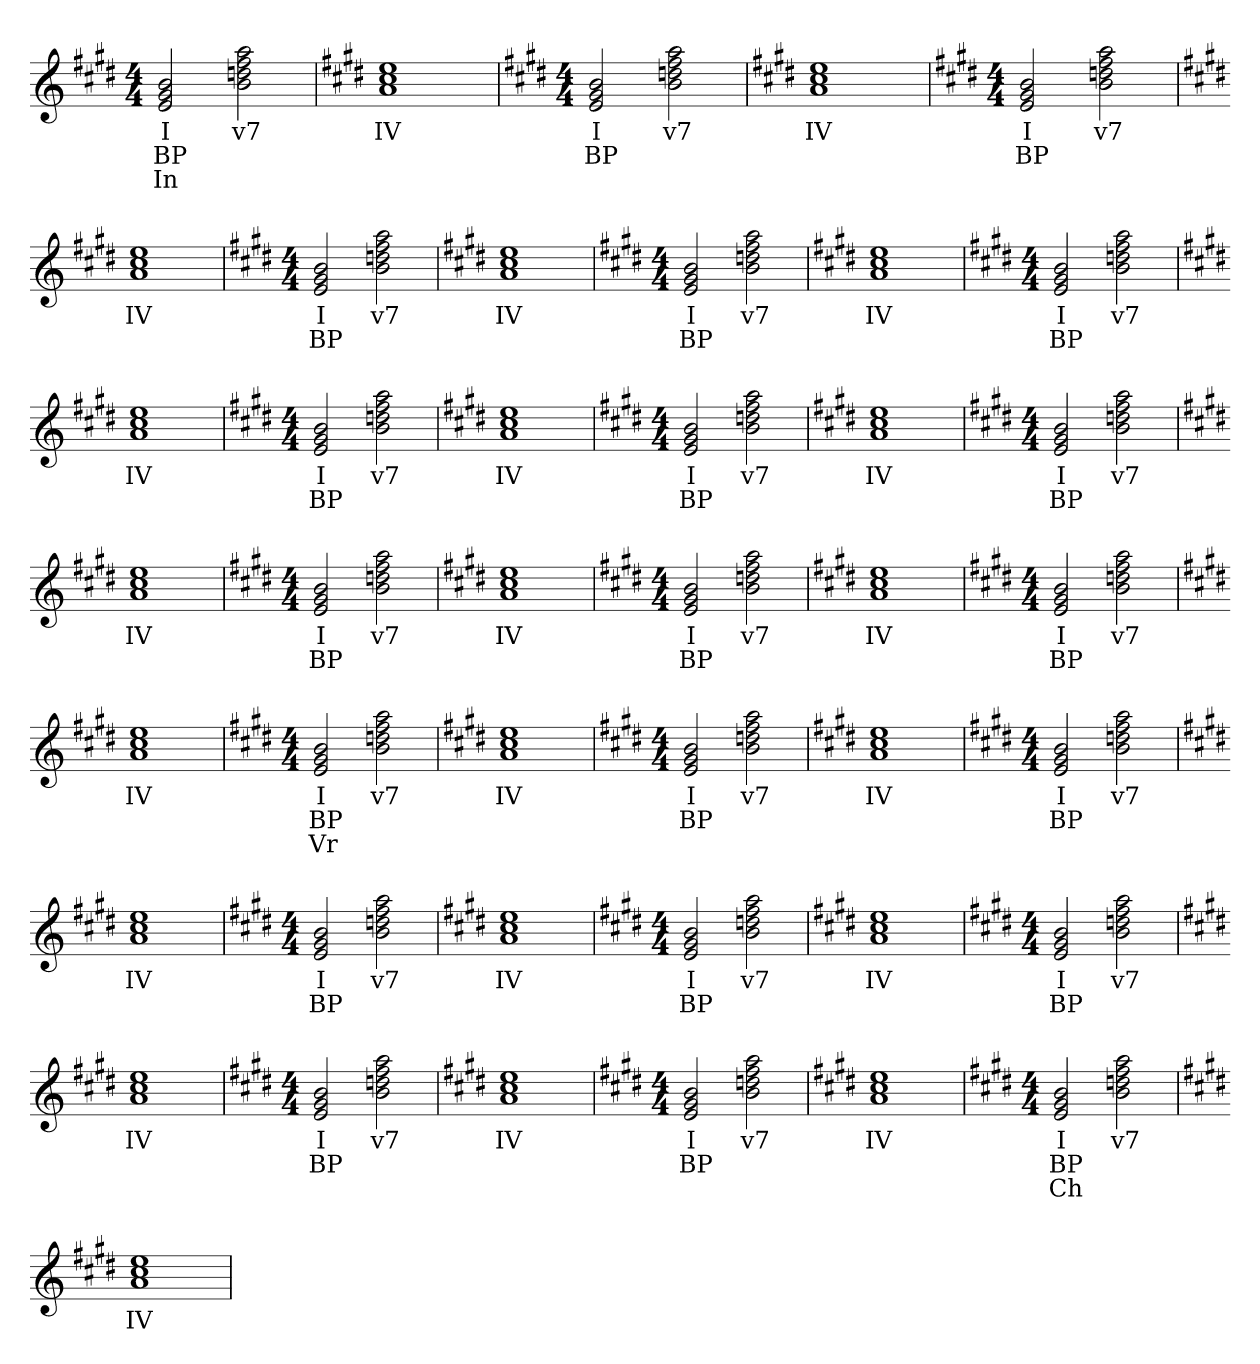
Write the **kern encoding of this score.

**kern	**text	**text	**text
*part1	*part1	*part1	*part1
*staff1	*staff1	*staff1	*staff1
*k[f#c#g#d#]	*	*	*
*E:	*	*	*
*M4/4	*	*	*
=	=	=	=
2e 2g# 2b	I	BP	In
2b 2ddn 2ff# 2aa	v7	.	.
=	=	=	=
*k[f#c#g#d#]	*	*	*
*E:	*	*	*
1a 1cc# 1ee	IV	.	.
=	=	=	=
*k[f#c#g#d#]	*	*	*
*E:	*	*	*
*M4/4	*	*	*
2e 2g# 2b	I	BP	.
2b 2ddn 2ff# 2aa	v7	.	.
=	=	=	=
*k[f#c#g#d#]	*	*	*
*E:	*	*	*
1a 1cc# 1ee	IV	.	.
=	=	=	=
*k[f#c#g#d#]	*	*	*
*E:	*	*	*
*M4/4	*	*	*
2e 2g# 2b	I	BP	.
2b 2ddn 2ff# 2aa	v7	.	.
=	=	=	=
*k[f#c#g#d#]	*	*	*
*E:	*	*	*
1a 1cc# 1ee	IV	.	.
=	=	=	=
*k[f#c#g#d#]	*	*	*
*E:	*	*	*
*M4/4	*	*	*
2e 2g# 2b	I	BP	.
2b 2ddn 2ff# 2aa	v7	.	.
=	=	=	=
*k[f#c#g#d#]	*	*	*
*E:	*	*	*
1a 1cc# 1ee	IV	.	.
=	=	=	=
*k[f#c#g#d#]	*	*	*
*E:	*	*	*
*M4/4	*	*	*
2e 2g# 2b	I	BP	.
2b 2ddn 2ff# 2aa	v7	.	.
=	=	=	=
*k[f#c#g#d#]	*	*	*
*E:	*	*	*
1a 1cc# 1ee	IV	.	.
=	=	=	=
*k[f#c#g#d#]	*	*	*
*E:	*	*	*
*M4/4	*	*	*
2e 2g# 2b	I	BP	.
2b 2ddn 2ff# 2aa	v7	.	.
=	=	=	=
*k[f#c#g#d#]	*	*	*
*E:	*	*	*
1a 1cc# 1ee	IV	.	.
=	=	=	=
*k[f#c#g#d#]	*	*	*
*E:	*	*	*
*M4/4	*	*	*
2e 2g# 2b	I	BP	.
2b 2ddn 2ff# 2aa	v7	.	.
=	=	=	=
*k[f#c#g#d#]	*	*	*
*E:	*	*	*
1a 1cc# 1ee	IV	.	.
=	=	=	=
*k[f#c#g#d#]	*	*	*
*E:	*	*	*
*M4/4	*	*	*
2e 2g# 2b	I	BP	.
2b 2ddn 2ff# 2aa	v7	.	.
=	=	=	=
*k[f#c#g#d#]	*	*	*
*E:	*	*	*
1a 1cc# 1ee	IV	.	.
=	=	=	=
*k[f#c#g#d#]	*	*	*
*E:	*	*	*
*M4/4	*	*	*
2e 2g# 2b	I	BP	.
2b 2ddn 2ff# 2aa	v7	.	.
=	=	=	=
*k[f#c#g#d#]	*	*	*
*E:	*	*	*
1a 1cc# 1ee	IV	.	.
=	=	=	=
*k[f#c#g#d#]	*	*	*
*E:	*	*	*
*M4/4	*	*	*
2e 2g# 2b	I	BP	.
2b 2ddn 2ff# 2aa	v7	.	.
=	=	=	=
*k[f#c#g#d#]	*	*	*
*E:	*	*	*
1a 1cc# 1ee	IV	.	.
=	=	=	=
*k[f#c#g#d#]	*	*	*
*E:	*	*	*
*M4/4	*	*	*
2e 2g# 2b	I	BP	.
2b 2ddn 2ff# 2aa	v7	.	.
=	=	=	=
*k[f#c#g#d#]	*	*	*
*E:	*	*	*
1a 1cc# 1ee	IV	.	.
=	=	=	=
*k[f#c#g#d#]	*	*	*
*E:	*	*	*
*M4/4	*	*	*
2e 2g# 2b	I	BP	.
2b 2ddn 2ff# 2aa	v7	.	.
=	=	=	=
*k[f#c#g#d#]	*	*	*
*E:	*	*	*
1a 1cc# 1ee	IV	.	.
=	=	=	=
*k[f#c#g#d#]	*	*	*
*E:	*	*	*
*M4/4	*	*	*
2e 2g# 2b	I	BP	Vr
2b 2ddn 2ff# 2aa	v7	.	.
=	=	=	=
*k[f#c#g#d#]	*	*	*
*E:	*	*	*
1a 1cc# 1ee	IV	.	.
=	=	=	=
*k[f#c#g#d#]	*	*	*
*E:	*	*	*
*M4/4	*	*	*
2e 2g# 2b	I	BP	.
2b 2ddn 2ff# 2aa	v7	.	.
=	=	=	=
*k[f#c#g#d#]	*	*	*
*E:	*	*	*
1a 1cc# 1ee	IV	.	.
=	=	=	=
*k[f#c#g#d#]	*	*	*
*E:	*	*	*
*M4/4	*	*	*
2e 2g# 2b	I	BP	.
2b 2ddn 2ff# 2aa	v7	.	.
=	=	=	=
*k[f#c#g#d#]	*	*	*
*E:	*	*	*
1a 1cc# 1ee	IV	.	.
=	=	=	=
*k[f#c#g#d#]	*	*	*
*E:	*	*	*
*M4/4	*	*	*
2e 2g# 2b	I	BP	.
2b 2ddn 2ff# 2aa	v7	.	.
=	=	=	=
*k[f#c#g#d#]	*	*	*
*E:	*	*	*
1a 1cc# 1ee	IV	.	.
=	=	=	=
*k[f#c#g#d#]	*	*	*
*E:	*	*	*
*M4/4	*	*	*
2e 2g# 2b	I	BP	.
2b 2ddn 2ff# 2aa	v7	.	.
=	=	=	=
*k[f#c#g#d#]	*	*	*
*E:	*	*	*
1a 1cc# 1ee	IV	.	.
=	=	=	=
*k[f#c#g#d#]	*	*	*
*E:	*	*	*
*M4/4	*	*	*
2e 2g# 2b	I	BP	.
2b 2ddn 2ff# 2aa	v7	.	.
=	=	=	=
*k[f#c#g#d#]	*	*	*
*E:	*	*	*
1a 1cc# 1ee	IV	.	.
=	=	=	=
*k[f#c#g#d#]	*	*	*
*E:	*	*	*
*M4/4	*	*	*
2e 2g# 2b	I	BP	.
2b 2ddn 2ff# 2aa	v7	.	.
=	=	=	=
*k[f#c#g#d#]	*	*	*
*E:	*	*	*
1a 1cc# 1ee	IV	.	.
=	=	=	=
*k[f#c#g#d#]	*	*	*
*E:	*	*	*
*M4/4	*	*	*
2e 2g# 2b	I	BP	.
2b 2ddn 2ff# 2aa	v7	.	.
=	=	=	=
*k[f#c#g#d#]	*	*	*
*E:	*	*	*
1a 1cc# 1ee	IV	.	.
=	=	=	=
*k[f#c#g#d#]	*	*	*
*E:	*	*	*
*M4/4	*	*	*
2e 2g# 2b	I	BP	Ch
2b 2ddn 2ff# 2aa	v7	.	.
=	=	=	=
*k[f#c#g#d#]	*	*	*
*E:	*	*	*
1a 1cc# 1ee	IV	.	.
=	=	=	=
*-	*-	*-	*-
